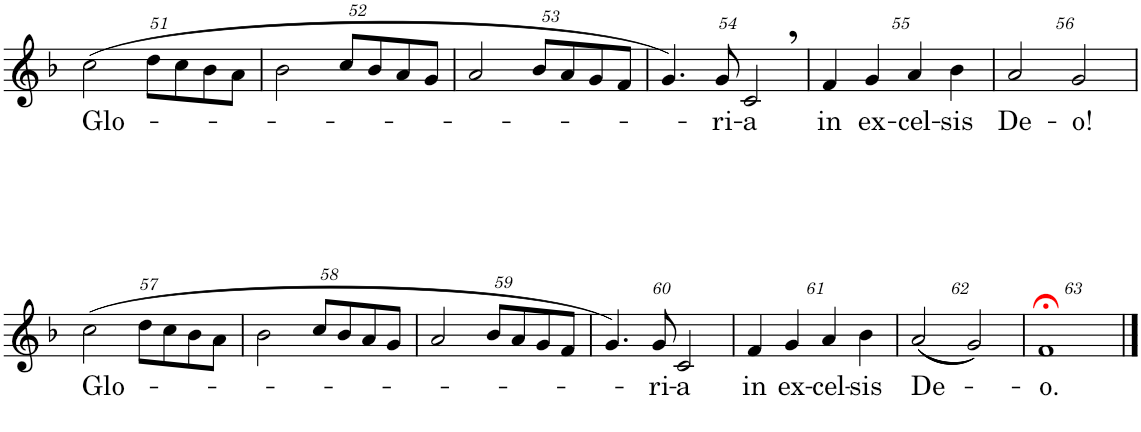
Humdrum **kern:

**kern	**text
*part1	*part1
*staff1	*staff1
*I"Sopraan	*
*I'Sop.	*
!!LO:PB:g=z
*clefG2	*
*k[b-]	*
*M4/4	*
=51	=51
!	!LO:LY:b
(2cc\	Glo-
8dd\L	.
8cc\	.
8b-\	.
8a\J	.
=52	=52
2b-\	.
8cc/L	.
8b-/	.
8a/	.
8g/J	.
=53	=53
2a/	.
8b-/L	.
8a/	.
8g/	.
8f/J	.
=54	=54
4.g/)	.
!	!LO:LY:b
8g/	-ri-
!	!LO:LY:b
2c,/	-a
=55	=55
!	!LO:LY:b
4f/	in
!	!LO:LY:b
4g/	ex-
!	!LO:LY:b
4a/	-cel-
!	!LO:LY:b
4b-\	-sis
=56	=56
!	!LO:LY:b
2a/	De-
!	!LO:LY:b
2g/	-o!
!!LO:LB:g=z
=57	=57
!	!LO:LY:b
(2cc\	Glo-
8dd\L	.
8cc\	.
8b-\	.
8a\J	.
=58	=58
2b-\	.
8cc/L	.
8b-/	.
8a/	.
8g/J	.
=59	=59
2a/	.
8b-/L	.
8a/	.
8g/	.
8f/J	.
=60	=60
4.g/)	.
!	!LO:LY:b
8g/	-ri-
!	!LO:LY:b
2c/	-a
=61	=61
!	!LO:LY:b
4f/	in
!	!LO:LY:b
4g/	ex-
!	!LO:LY:b
4a/	-cel-
!	!LO:LY:b
4b-\	-sis
=62	=62
!	!LO:LY:b
((2a/	De-
2g/))	.
=63	=63
!	!LO:LY:b
1f;<	-o.
==	==
*-	*-
